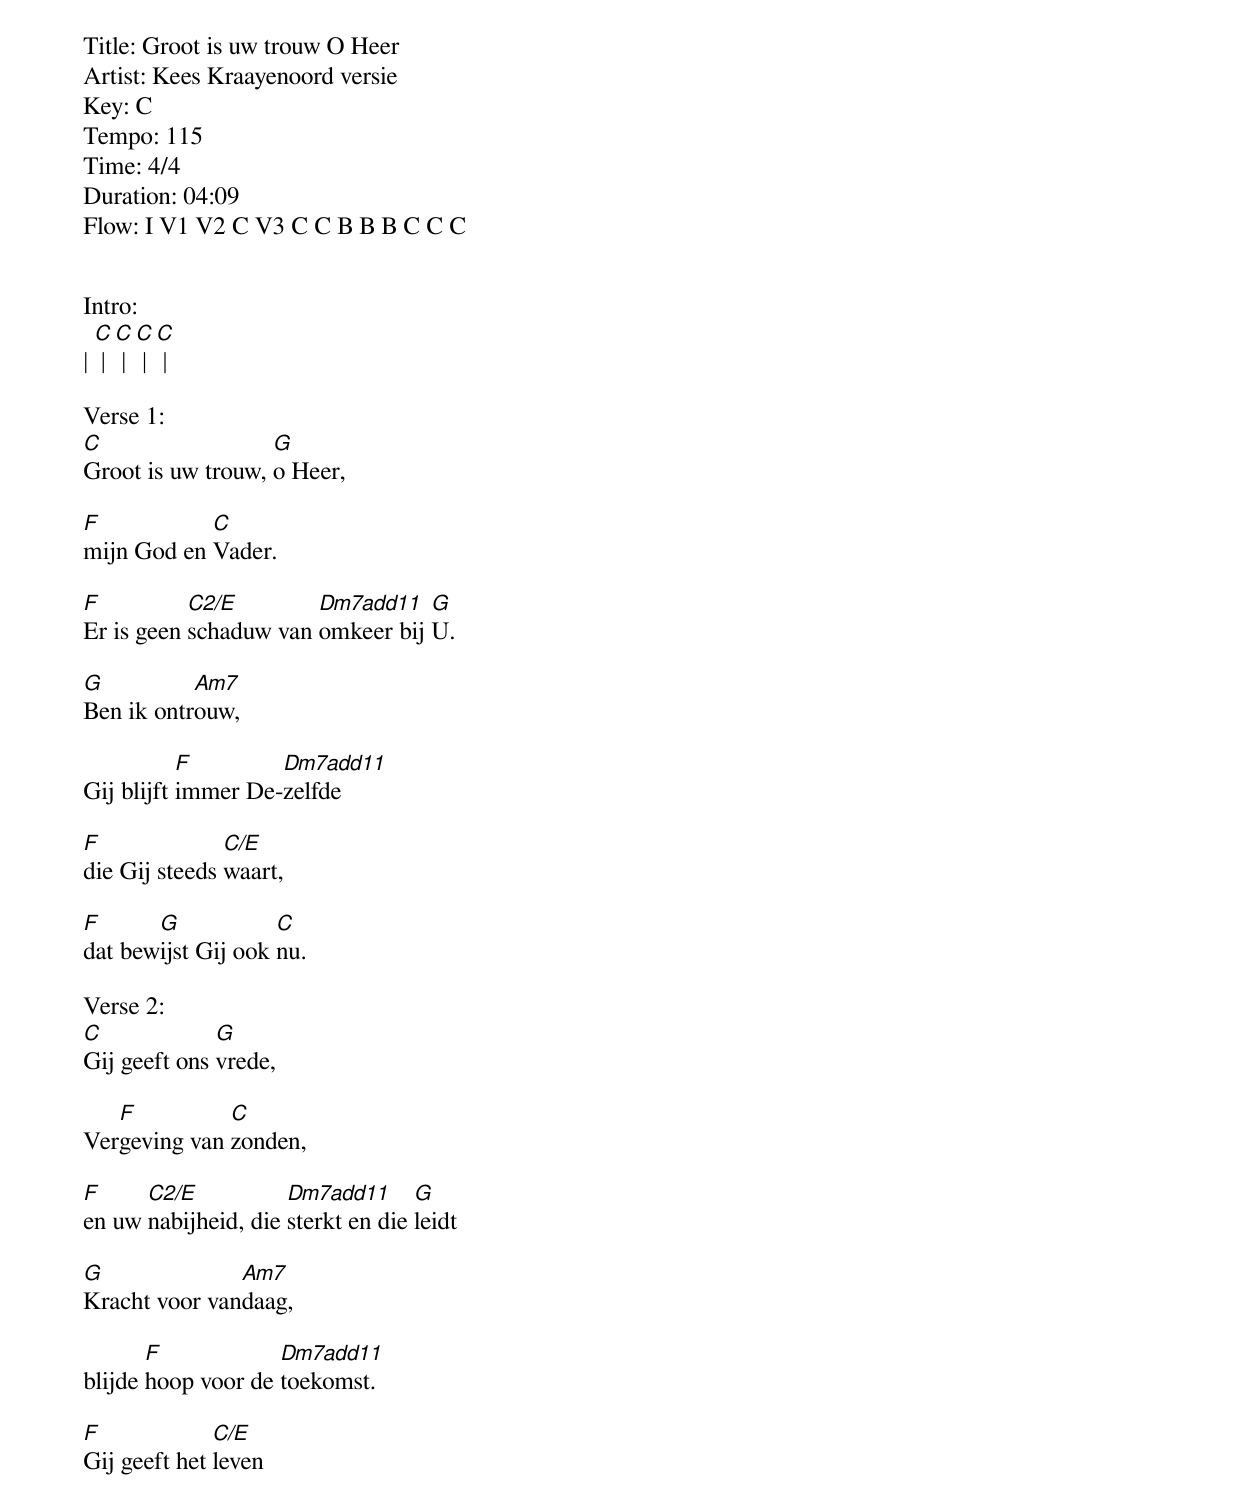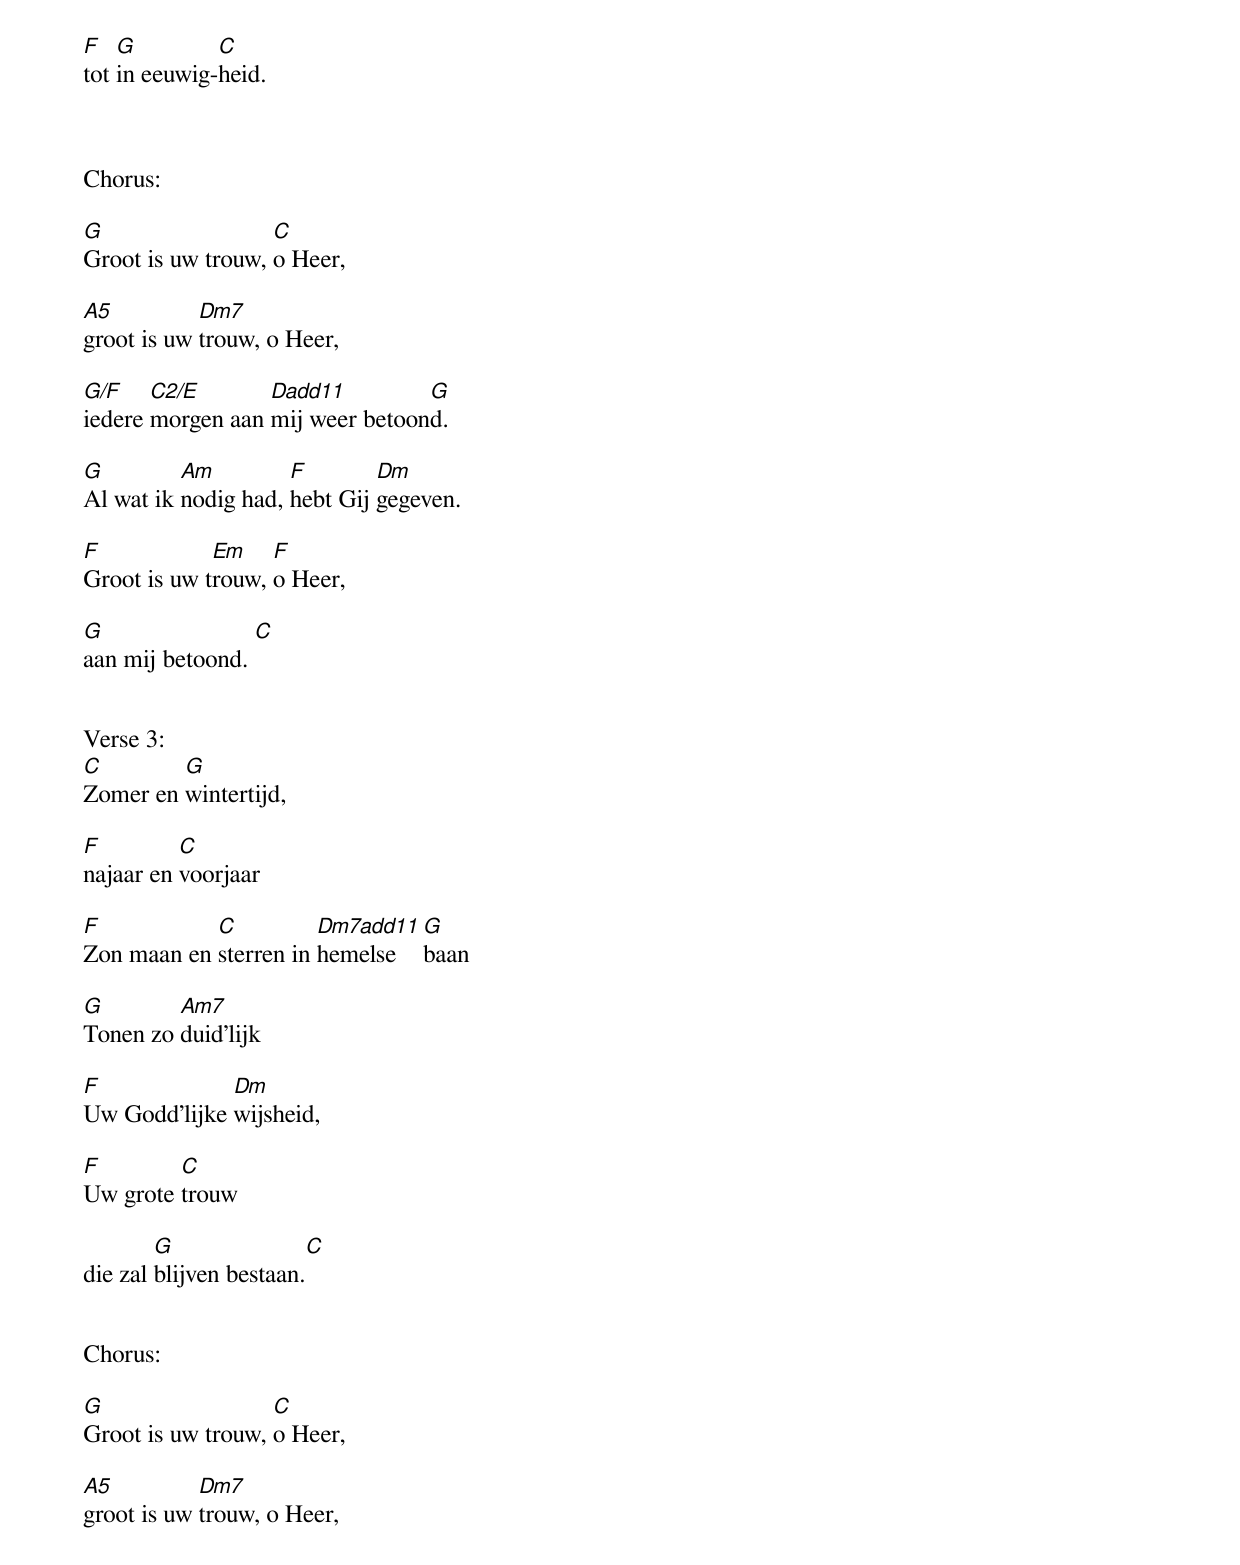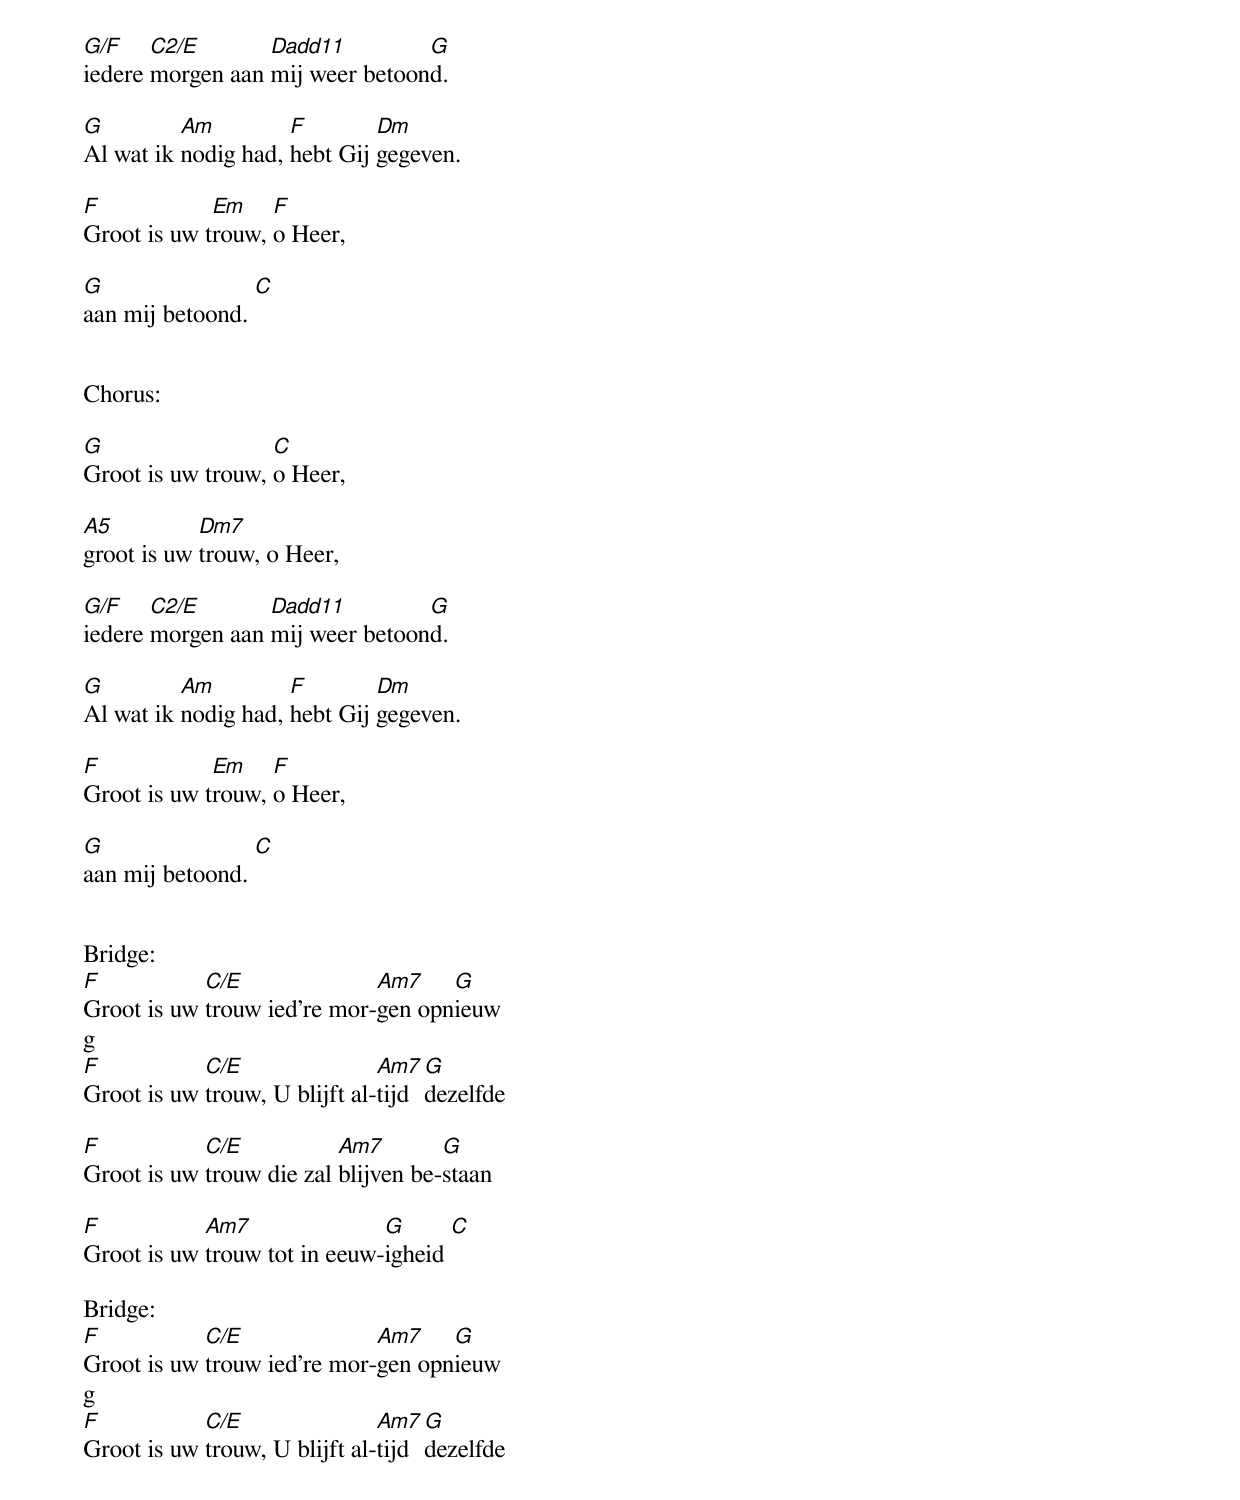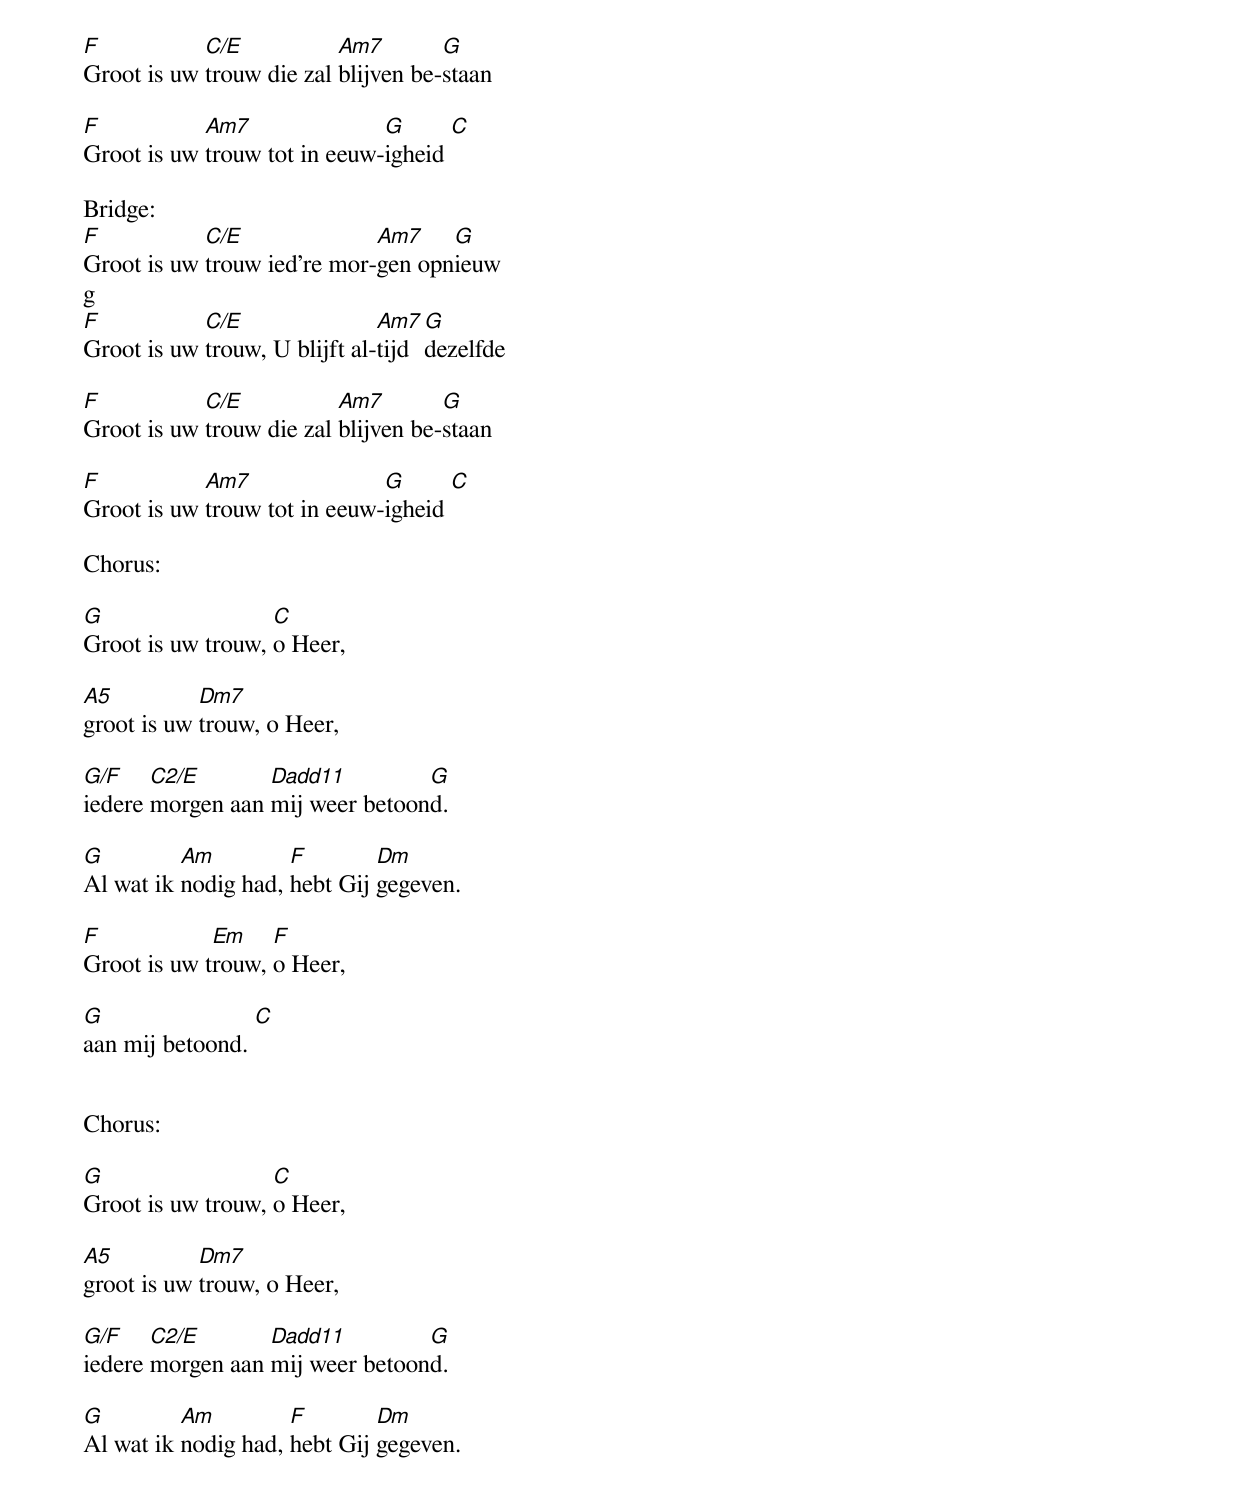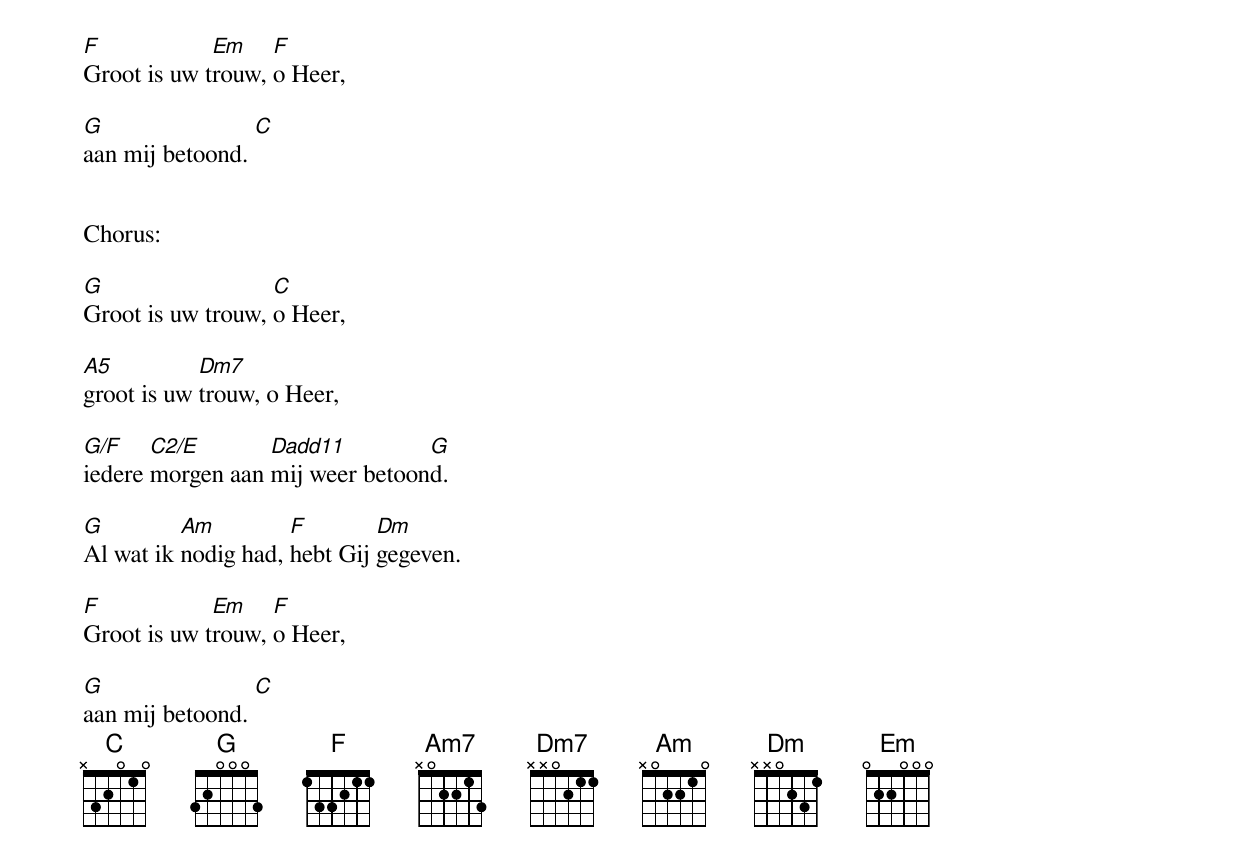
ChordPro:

Title: Groot is uw trouw O Heer
Artist: Kees Kraayenoord versie
Key: C
Tempo: 115
Time: 4/4
Duration: 04:09
Flow: I V1 V2 C V3 C C B B B C C C


Intro:
| [C] | [C] | [C] | [C] |

Verse 1:
[C]Groot is uw trouw, [G]o Heer,

[F]mijn God en [C]Vader.

[F]Er is geen [C2/E]schaduw van [Dm7add11]omkeer bij [G]U.

[G]Ben ik ontr[Am7]ouw,

Gij blijft [F]immer De-[Dm7add11]zelfde

[F]die Gij steeds [C/E]waart,

[F]dat bew[G]ijst Gij ook [C]nu.

Verse 2:
[C]Gij geeft ons [G]vrede,

Ver[F]geving van [C]zonden,

[F]en uw [C2/E]nabijheid, die [Dm7add11]sterkt en die [G]leidt

[G]Kracht voor van[Am7]daag,

blijde [F]hoop voor de [Dm7add11]toekomst.

[F]Gij geeft het [C/E]leven

[F]tot [G]in eeuwig-[C]heid.



Chorus:

[G]Groot is uw trouw, [C]o Heer,

[A5]groot is uw [Dm7]trouw, o Heer,

[G/F]iedere [C2/E]morgen aan [Dadd11]mij weer betoon[G]d.

[G]Al wat ik [Am]nodig had, [F]hebt Gij [Dm]gegeven.

[F]Groot is uw t[Em]rouw, [F]o Heer,

[G]aan mij betoond. [C]


Verse 3:
[C]Zomer en [G]wintertijd,

[F]najaar en [C]voorjaar

[F]Zon maan en [C]sterren in [Dm7add11]hemelse [G]baan

[G]Tonen zo [Am7]duid'lijk

[F]Uw Godd'lijke [Dm]wijsheid,

[F]Uw grote [C]trouw

die zal [G]blijven bestaan.[C]


Chorus:

[G]Groot is uw trouw, [C]o Heer,

[A5]groot is uw [Dm7]trouw, o Heer,

[G/F]iedere [C2/E]morgen aan [Dadd11]mij weer betoon[G]d.

[G]Al wat ik [Am]nodig had, [F]hebt Gij [Dm]gegeven.

[F]Groot is uw t[Em]rouw, [F]o Heer,

[G]aan mij betoond. [C]


Chorus:

[G]Groot is uw trouw, [C]o Heer,

[A5]groot is uw [Dm7]trouw, o Heer,

[G/F]iedere [C2/E]morgen aan [Dadd11]mij weer betoon[G]d.

[G]Al wat ik [Am]nodig had, [F]hebt Gij [Dm]gegeven.

[F]Groot is uw t[Em]rouw, [F]o Heer,

[G]aan mij betoond. [C]


Bridge:
[F]Groot is uw [C/E]trouw ied're mor-[Am7]gen opn[G]ieuw
g
[F]Groot is uw [C/E]trouw, U blijft al-[Am7]tijd [G]dezelfde

[F]Groot is uw [C/E]trouw die zal [Am7]blijven be-[G]staan

[F]Groot is uw [Am7]trouw tot in eeuw-[G]igheid [C]

Bridge:
[F]Groot is uw [C/E]trouw ied're mor-[Am7]gen opn[G]ieuw
g
[F]Groot is uw [C/E]trouw, U blijft al-[Am7]tijd [G]dezelfde

[F]Groot is uw [C/E]trouw die zal [Am7]blijven be-[G]staan

[F]Groot is uw [Am7]trouw tot in eeuw-[G]igheid [C]

Bridge:
[F]Groot is uw [C/E]trouw ied're mor-[Am7]gen opn[G]ieuw
g
[F]Groot is uw [C/E]trouw, U blijft al-[Am7]tijd [G]dezelfde

[F]Groot is uw [C/E]trouw die zal [Am7]blijven be-[G]staan

[F]Groot is uw [Am7]trouw tot in eeuw-[G]igheid [C]

Chorus:

[G]Groot is uw trouw, [C]o Heer,

[A5]groot is uw [Dm7]trouw, o Heer,

[G/F]iedere [C2/E]morgen aan [Dadd11]mij weer betoon[G]d.

[G]Al wat ik [Am]nodig had, [F]hebt Gij [Dm]gegeven.

[F]Groot is uw t[Em]rouw, [F]o Heer,

[G]aan mij betoond. [C]


Chorus:

[G]Groot is uw trouw, [C]o Heer,

[A5]groot is uw [Dm7]trouw, o Heer,

[G/F]iedere [C2/E]morgen aan [Dadd11]mij weer betoon[G]d.

[G]Al wat ik [Am]nodig had, [F]hebt Gij [Dm]gegeven.

[F]Groot is uw t[Em]rouw, [F]o Heer,

[G]aan mij betoond. [C]


Chorus:

[G]Groot is uw trouw, [C]o Heer,

[A5]groot is uw [Dm7]trouw, o Heer,

[G/F]iedere [C2/E]morgen aan [Dadd11]mij weer betoon[G]d.

[G]Al wat ik [Am]nodig had, [F]hebt Gij [Dm]gegeven.

[F]Groot is uw t[Em]rouw, [F]o Heer,

[G]aan mij betoond. [C]
